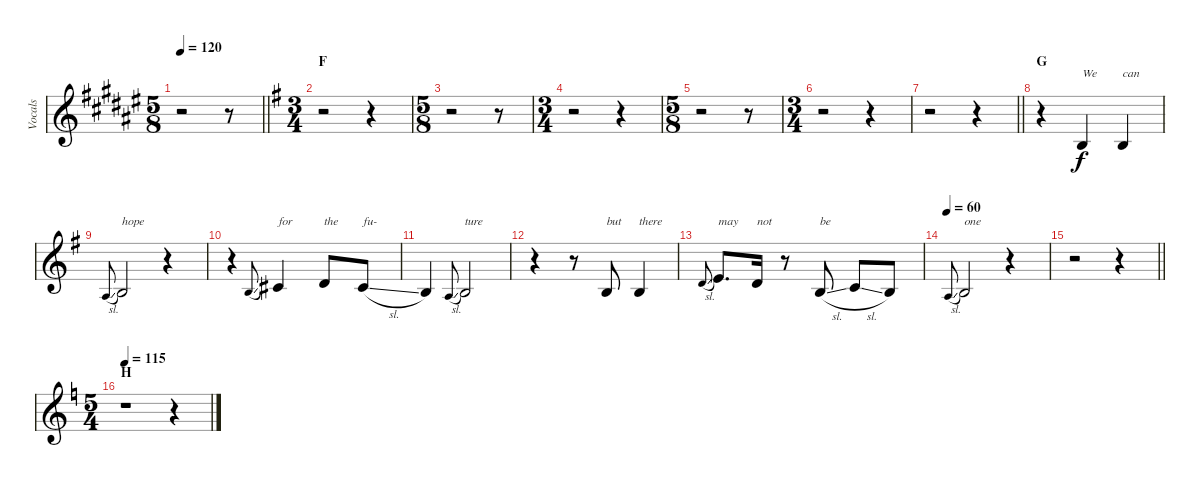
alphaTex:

\track ("Vocals" "Vocals") {instrument baritonesax}
\staff {score}
\tuning (E4 B3 G3 D3 A2 E2) {hide}
\ts (5 8)
\tempo 120
\clef g2
\barLineRight lightlight
\ks d#minor
r.2{dy f} r.8 |
\ts (3 4)
\section ("" "F")
\ks eminor
r.2 r.4 |
\ts (5 8)
r.2 r.8 |
\ts (3 4)
r.2 r.4 |
\ts (5 8)
r.2 r.8 |
\ts (3 4)
r.2 r.4 |
\barLineRight lightlight
r.2 r.4 |
\section ("" "G")
r.4 4.3.4{txt "We"} 4.3.4{txt "can"} |
2.3{sl}.8{gr onbeat} 4.3.2{txt "hope"} r.4 |
r.4 4.3{sl}.8{gr onbeat} 6.3.4{txt "for"} 7.3.8{txt "the"} 6.3{sl}.8{txt "fu-"} |
4.3.4 2.3{sl}.8{gr onbeat} 4.3.2{txt "ture"} |
r.4 r.8 4.3.8{txt "but"} 4.3.4{txt "there"} |
7.3{sl}.8{gr onbeat} 9.3.8{d txt "may"} 7.3.16{txt "not"} r.8 4.3{sl}.8{txt "be"} 5.3{sl}.8 4.3.8 |
\tempo 60
2.3{sl}.8{gr onbeat} 4.3.2{txt "one"} r.4 |
\barLineRight lightlight
r.2 r.4 |
\ts (5 4)
\section ("" "H")
\tempo 115
\ks aminor
r.1 r.4
